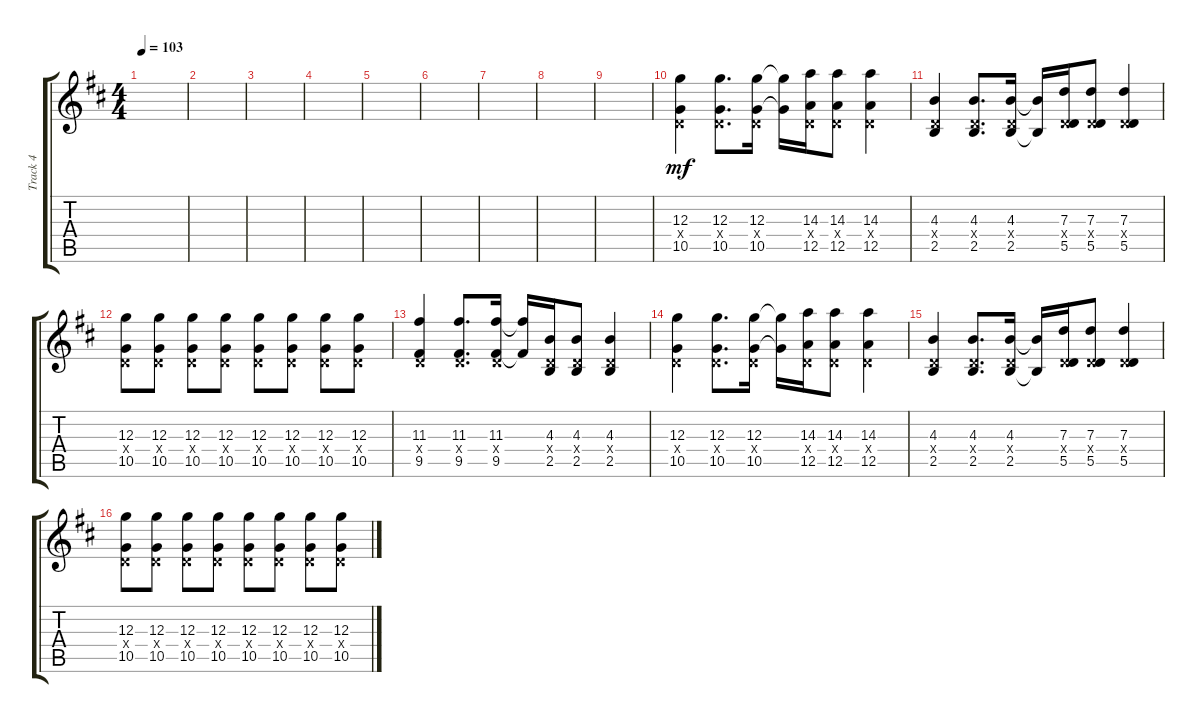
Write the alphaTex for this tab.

\track ("Track 4" "Track 4") {instrument overdrivenguitar}
\staff {score tabs}
\tuning (E4 B3 G3 D3 A2 D2) {hide}
\ts (4 4)
\tempo 103
\clef g2
\ks d
|
|
|
|
|
|
|
|
|
(12.3 0.4{x} 10.5).4{dy mf} (12.3 0.4{x} 10.5).8{d} (12.3 0.4{x} 10.5).16 (12.3{t} 10.5{t}).16 (14.3 0.4{x} 12.5).16 (14.3 0.4{x} 12.5).8 (14.3 0.4{x} 12.5).4 |
(4.3 0.4{x} 2.5).4 (4.3 0.4{x} 2.5).8{d} (4.3 0.4{x} 2.5).16 (4.3{t} 2.5{t}).16 (7.3 0.4{x} 5.5).16 (7.3 0.4{x} 5.5).8 (7.3 0.4{x} 5.5).4 |
(12.3 0.4{x} 10.5).8 (12.3 0.4{x} 10.5).8 (12.3 0.4{x} 10.5).8 (12.3 0.4{x} 10.5).8 (12.3 0.4{x} 10.5).8 (12.3 0.4{x} 10.5).8 (12.3 0.4{x} 10.5).8 (12.3 0.4{x} 10.5).8 |
(11.3 0.4{x} 9.5).4 (11.3 0.4{x} 9.5).8{d} (11.3 0.4{x} 9.5).16 (11.3{t} 9.5{t}).16 (4.3 0.4{x} 2.5).16 (4.3 0.4{x} 2.5).8 (4.3 0.4{x} 2.5).4 |
(12.3 0.4{x} 10.5).4 (12.3 0.4{x} 10.5).8{d} (12.3 0.4{x} 10.5).16 (12.3{t} 10.5{t}).16 (14.3 0.4{x} 12.5).16 (14.3 0.4{x} 12.5).8 (14.3 0.4{x} 12.5).4 |
(4.3 0.4{x} 2.5).4 (4.3 0.4{x} 2.5).8{d} (4.3 0.4{x} 2.5).16 (4.3{t} 2.5{t}).16 (7.3 0.4{x} 5.5).16 (7.3 0.4{x} 5.5).8 (7.3 0.4{x} 5.5).4 |
(12.3 0.4{x} 10.5).8 (12.3 0.4{x} 10.5).8 (12.3 0.4{x} 10.5).8 (12.3 0.4{x} 10.5).8 (12.3 0.4{x} 10.5).8 (12.3 0.4{x} 10.5).8 (12.3 0.4{x} 10.5).8 (12.3 0.4{x} 10.5).8
